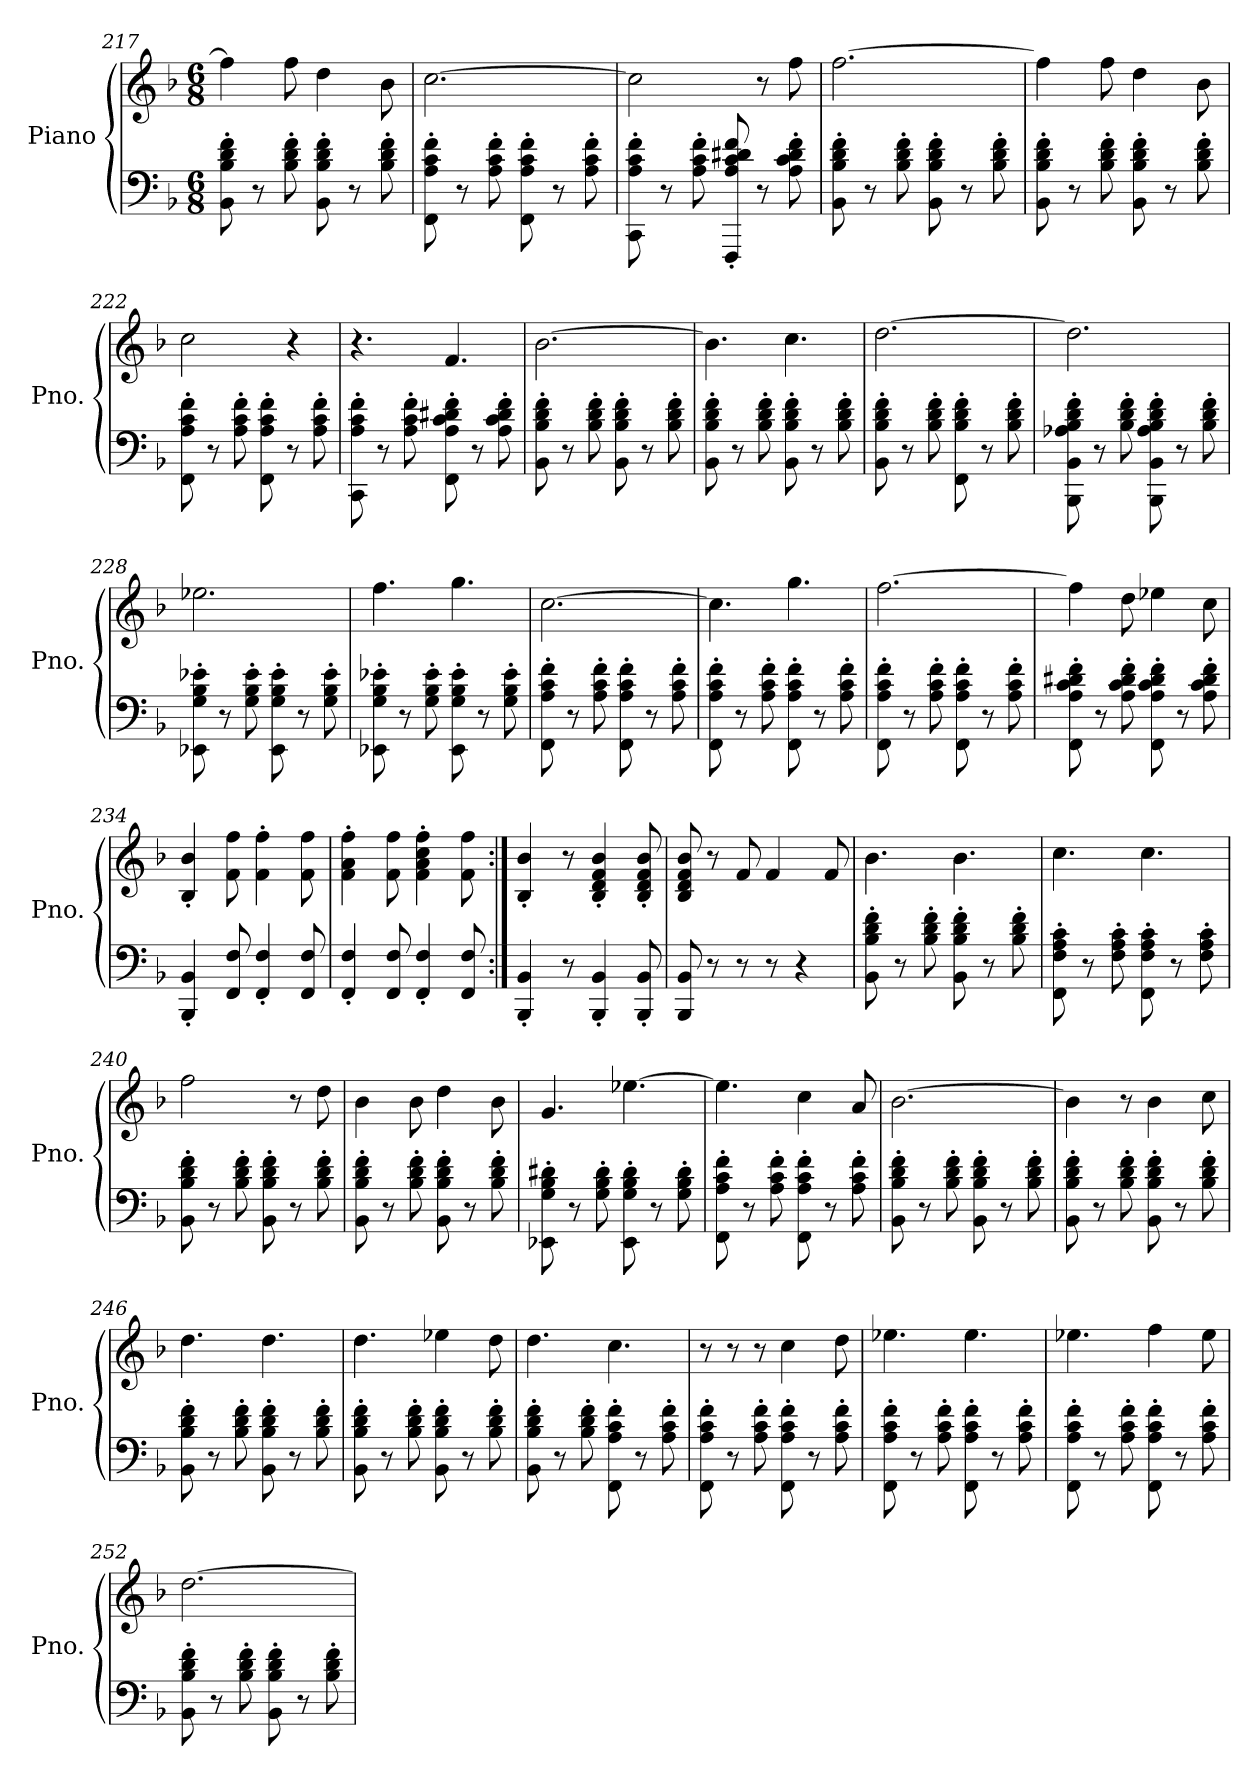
**kern	**kern
*part1	*part1
*staff2	*staff1
*I"Piano	*
*I'Pno.	*
*clefF4	*clefG2
*k[b-]	*k[b-]
*M6/8	*M6/8
=217	=217
8BB-\' 8B-\' 8d\' 8f\'	4ff\]
8r	.
8B-\' 8d\' 8f\'	8ff\
8BB-\' 8B-\' 8d\' 8f\'	4dd\
8r	.
8B-\' 8d\' 8f\'	8b-\
=218	=218
8FF\' 8A\' 8c\' 8f\'	[2.cc\
8r	.
8A\' 8c\' 8f\'	.
8FF\' 8A\' 8c\' 8f\'	.
8r	.
8A\' 8c\' 8f\'	.
!!LO:LB:g=z
=219	=219
8CC\' 8A\' 8c\' 8f\'	2cc\]
8r	.
8A\' 8c\' 8f\'	.
8FFF/' 8A/' 8c/' 8d#X/' 8f/'	.
8r	8r
8A\' 8c\' 8d#\' 8f\'	8ff\
=220	=220
8BB-\' 8B-\' 8d\' 8f\'	[2.ff\
8r	.
8B-\' 8d\' 8f\'	.
8BB-\' 8B-\' 8d\' 8f\'	.
8r	.
8B-\' 8d\' 8f\'	.
=221	=221
8BB-\' 8B-\' 8d\' 8f\'	4ff\]
8r	.
8B-\' 8d\' 8f\'	8ff\
8BB-\' 8B-\' 8d\' 8f\'	4dd\
8r	.
8B-\' 8d\' 8f\'	8b-\
=222	=222
8FF\' 8A\' 8c\' 8f\'	2cc\
8r	.
8A\' 8c\' 8f\'	.
8FF\' 8A\' 8c\' 8f\'	.
8r	4r
8A\' 8c\' 8f\'	.
=223	=223
8CC\' 8A\' 8c\' 8f\'	4.r
8r	.
8A\' 8c\' 8f\'	.
8FF\' 8A\' 8c\' 8d#X\' 8f\'	4.f/
8r	.
8A\' 8c\' 8d#\' 8f\'	.
=224	=224
8BB-\' 8B-\' 8d\' 8f\'	[2.b-\
8r	.
8B-\' 8d\' 8f\'	.
8BB-\' 8B-\' 8d\' 8f\'	.
8r	.
8B-\' 8d\' 8f\'	.
!!LO:LB:g=z
=225	=225
8BB-\' 8B-\' 8d\' 8f\'	4.b-\]
8r	.
8B-\' 8d\' 8f\'	.
8BB-\' 8B-\' 8d\' 8f\'	4.cc\
8r	.
8B-\' 8d\' 8f\'	.
=226	=226
8BB-\' 8B-\' 8d\' 8f\'	[2.dd\
8r	.
8B-\' 8d\' 8f\'	.
8FF\' 8B-\' 8d\' 8f\'	.
8r	.
8B-\' 8d\' 8f\'	.
=227	=227
8BBB-\' 8BB-\' 8A-X\' 8B-\' 8d\' 8f\'	2.dd\]
8r	.
8B-\' 8d\' 8f\'	.
8BBB-\' 8BB-\' 8A-\' 8B-\' 8d\' 8f\'	.
8r	.
8B-\' 8d\' 8f\'	.
=228	=228
8EE-X\' 8G\' 8B-\' 8e-X\'	2.ee-X\
8r	.
8G\' 8B-\' 8e-\'	.
8EE-\' 8G\' 8B-\' 8e-\'	.
8r	.
8G\' 8B-\' 8e-\'	.
=229	=229
8EE-X\' 8G\' 8B-\' 8e-X\'	4.ff\
8r	.
8G\' 8B-\' 8e-\'	.
8EE-\' 8G\' 8B-\' 8e-\'	4.gg\
8r	.
8G\' 8B-\' 8e-\'	.
=230	=230
8FF\' 8A\' 8c\' 8f\'	[2.cc\
8r	.
8A\' 8c\' 8f\'	.
8FF\' 8A\' 8c\' 8f\'	.
8r	.
8A\' 8c\' 8f\'	.
!!LO:LB:g=z
=231	=231
8FF\' 8A\' 8c\' 8f\'	4.cc\]
8r	.
8A\' 8c\' 8f\'	.
8FF\' 8A\' 8c\' 8f\'	4.gg\
8r	.
8A\' 8c\' 8f\'	.
=232	=232
8FF\' 8A\' 8c\' 8f\'	[2.ff\
8r	.
8A\' 8c\' 8f\'	.
8FF\' 8A\' 8c\' 8f\'	.
8r	.
8A\' 8c\' 8f\'	.
=233	=233
8FF\' 8A\' 8c\' 8d#X\' 8f\'	4ff\]
8r	.
8A\' 8c\' 8d#\' 8f\'	8dd\
8FF\' 8A\' 8c\' 8d#\' 8f\'	4ee-X\
8r	.
8A\' 8c\' 8d#\' 8f\'	8cc\
=234	=234
4BBB-/' 4BB-/'	4B-/' 4b-/'
8FF/ 8F/	8f\ 8ff\
4FF/' 4F/'	4f\' 4ff\'
8FF/ 8F/	8f\ 8ff\
=235	=235
4FF/' 4F/'	4f\' 4a\' 4ff\'
8FF/ 8F/	8f\ 8ff\
4FF/' 4F/'	4f\' 4a\' 4cc\' 4ff\'
8FF/ 8F/	8f\ 8ff\
=236:|!	=236:|!
4BBB-/' 4BB-/'	4B-/' 4b-/'
8r	8r
4BBB-/' 4BB-/'	4B-/' 4d/' 4f/' 4b-/'
8BBB-/' 8BB-/'	8B-/' 8d/' 8f/' 8b-/'
!!LO:LB:g=z
=237	=237
8BBB-/ 8BB-/	8B-/ 8d/ 8f/ 8b-/
8r	8r
8r	8f/
8r	4f/
4r	.
.	8f/
=238	=238
8BB-\' 8B-\' 8d\' 8f\'	4.b-\
8r	.
8B-\' 8d\' 8f\'	.
8BB-\' 8B-\' 8d\' 8f\'	4.b-\
8r	.
8B-\' 8d\' 8f\'	.
=239	=239
8FF\' 8F\' 8A\' 8c\'	4.cc\
8r	.
8F\' 8A\' 8c\'	.
8FF\' 8F\' 8A\' 8c\'	4.cc\
8r	.
8F\' 8A\' 8c\'	.
=240	=240
8BB-\' 8B-\' 8d\' 8f\'	2ff\
8r	.
8B-\' 8d\' 8f\'	.
8BB-\' 8B-\' 8d\' 8f\'	.
8r	8r
8B-\' 8d\' 8f\'	8dd\
=241	=241
8BB-\' 8B-\' 8d\' 8f\'	4b-\
8r	.
8B-\' 8d\' 8f\'	8b-\
8BB-\' 8B-\' 8d\' 8f\'	4dd\
8r	.
8B-\' 8d\' 8f\'	8b-\
=242	=242
8EE-X\' 8G\' 8B-\' 8d#X\'	4.g/
8r	.
8G\' 8B-\' 8d#\'	.
8EE-\' 8G\' 8B-\' 8d#\'	[4.ee-X\
8r	.
8G\' 8B-\' 8d#\'	.
!!LO:LB:g=z
=243	=243
8FF\' 8A\' 8c\' 8f\'	4.ee-\]
8r	.
8A\' 8c\' 8f\'	.
8FF\' 8A\' 8c\' 8f\'	4cc\
8r	.
8A\' 8c\' 8f\'	8a/
=244	=244
8BB-\' 8B-\' 8d\' 8f\'	[2.b-\
8r	.
8B-\' 8d\' 8f\'	.
8BB-\' 8B-\' 8d\' 8f\'	.
8r	.
8B-\' 8d\' 8f\'	.
=245	=245
8BB-\' 8B-\' 8d\' 8f\'	4b-\]
8r	.
8B-\' 8d\' 8f\'	8r
8BB-\' 8B-\' 8d\' 8f\'	4b-\
8r	.
8B-\' 8d\' 8f\'	8cc\
=246	=246
8BB-\' 8B-\' 8d\' 8f\'	4.dd\
8r	.
8B-\' 8d\' 8f\'	.
8BB-\' 8B-\' 8d\' 8f\'	4.dd\
8r	.
8B-\' 8d\' 8f\'	.
=247	=247
8BB-\' 8B-\' 8d\' 8f\'	4.dd\
8r	.
8B-\' 8d\' 8f\'	.
8BB-\' 8B-\' 8d\' 8f\'	4ee-X\
8r	.
8B-\' 8d\' 8f\'	8dd\
=248	=248
8BB-\' 8B-\' 8d\' 8f\'	4.dd\
8r	.
8B-\' 8d\' 8f\'	.
8FF\' 8A\' 8c\' 8f\'	4.cc\
8r	.
8A\' 8c\' 8f\'	.
!!LO:PB:g=z
=249	=249
8FF\' 8A\' 8c\' 8f\'	8r
8r	8r
8A\' 8c\' 8f\'	8r
8FF\' 8A\' 8c\' 8f\'	4cc\
8r	.
8A\' 8c\' 8f\'	8dd\
=250	=250
8FF\' 8A\' 8c\' 8f\'	4.ee-X\
8r	.
8A\' 8c\' 8f\'	.
8FF\' 8A\' 8c\' 8f\'	4.ee-\
8r	.
8A\' 8c\' 8f\'	.
=251	=251
8FF\' 8A\' 8c\' 8f\'	4.ee-X\
8r	.
8A\' 8c\' 8f\'	.
8FF\' 8A\' 8c\' 8f\'	4ff\
8r	.
8A\' 8c\' 8f\'	8ee-\
=252	=252
8BB-\' 8B-\' 8d\' 8f\'	[2.dd\
8r	.
8B-\' 8d\' 8f\'	.
8BB-\' 8B-\' 8d\' 8f\'	.
8r	.
8B-\' 8d\' 8f\'	.
=	=
*-	*-
